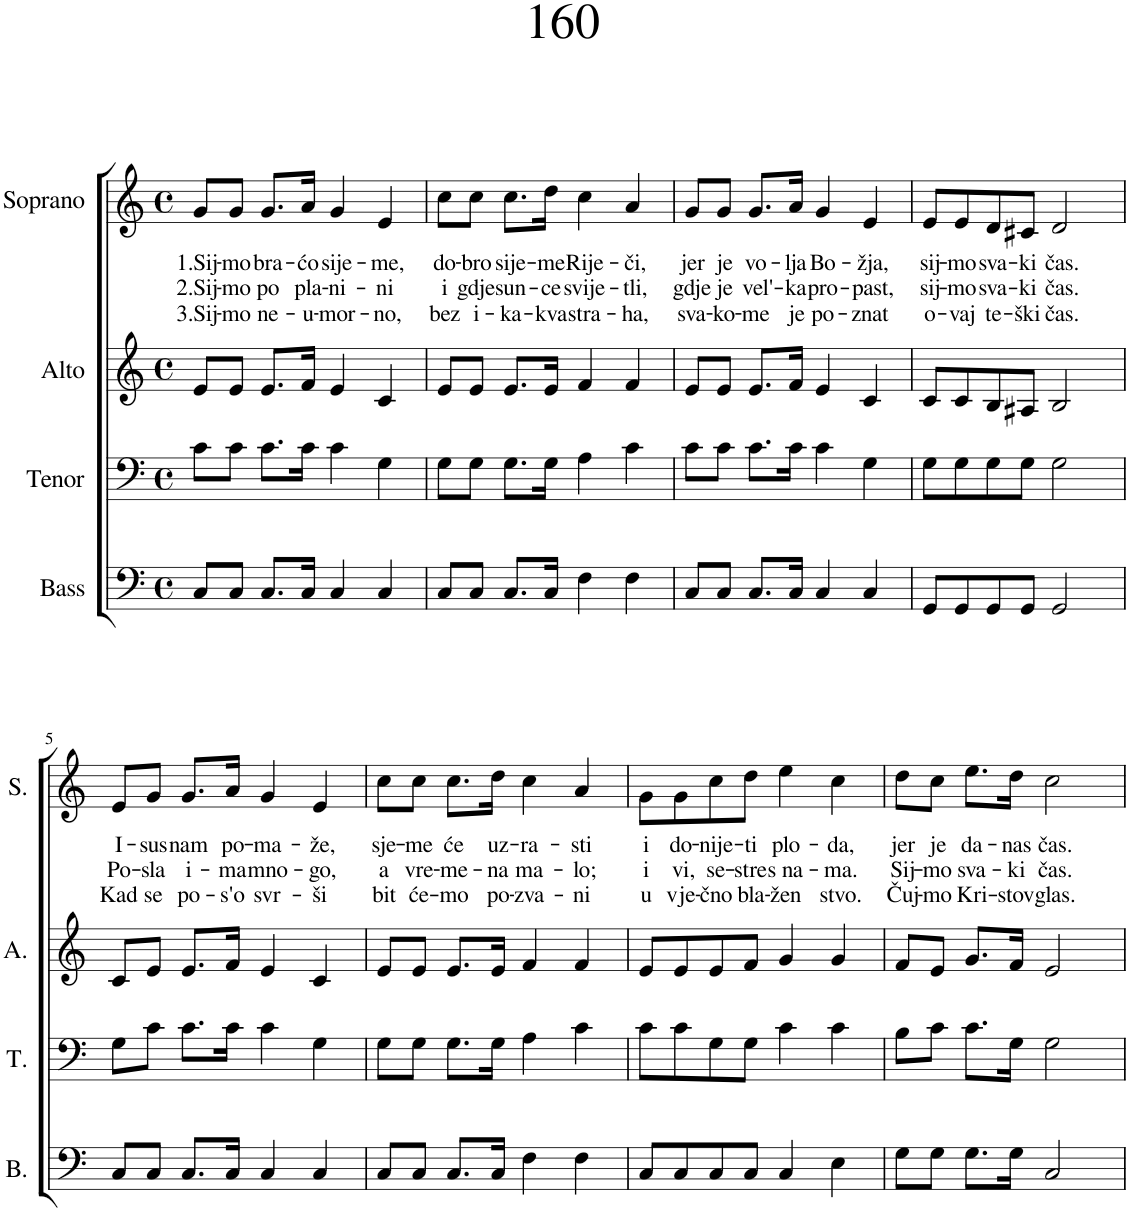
**kern	**kern	**kern	**kern	**text	**text	**text
*part4	*part3	*part2	*part1	*part1	*part1	*part1
*staff4	*staff3	*staff2	*staff1	*staff1	*staff1	*staff1
*I"Bass	*I"Tenor	*I"Alto	*I"Soprano	*	*	*
*I'B.	*I'T.	*I'A.	*I'S.	*	*	*
*clefF4	*clefF4	*clefG2	*clefG2	*	*	*
*k[]	*k[]	*k[]	*k[]	*	*	*
*M4/4	*M4/4	*M4/4	*M4/4	*	*	*
*met(c)	*met(c)	*met(c)	*met(c)	*	*	*
=1	=1	=1	=1	=1	=1	=1
!	!	!	!	!LO:LY:b	!LO:LY:b	!LO:LY:b
8C/L	8c\L	8e/L	8g/L	1.Sij-	2.Sij-	3.Sij-
!	!	!	!	!LO:LY:b	!LO:LY:b	!LO:LY:b
8C/J	8c\J	8e/J	8g/J	-mo	-mo	-mo
!	!	!	!	!LO:LY:b	!LO:LY:b	!LO:LY:b
8.C/L	8.c\L	8.e/L	8.g/L	bra-	po	ne-
!	!	!	!	!LO:LY:b	!LO:LY:b	!LO:LY:b
16C/Jk	16c\Jk	16f/Jk	16a/Jk	-ćo	pla-	-u-
!	!	!	!	!LO:LY:b	!LO:LY:b	!LO:LY:b
4C/	4c\	4e/	4g/	sije-	-ni-	-mor-
!	!	!	!	!LO:LY:b	!LO:LY:b	!LO:LY:b
4C/	4G\	4c/	4e/	-me,	-ni	-no,
=2	=2	=2	=2	=2	=2	=2
!	!	!	!	!LO:LY:b	!LO:LY:b	!LO:LY:b
8C/L	8G\L	8e/L	8cc\L	do-	i	bez
!	!	!	!	!LO:LY:b	!LO:LY:b	!LO:LY:b
8C/J	8G\J	8e/J	8cc\J	-bro	gdje	i-
!	!	!	!	!LO:LY:b	!LO:LY:b	!LO:LY:b
8.C/L	8.G\L	8.e/L	8.cc\L	sije-	sun-	-ka-
!	!	!	!	!LO:LY:b	!LO:LY:b	!LO:LY:b
16C/Jk	16G\Jk	16e/Jk	16dd\Jk	-me	-ce	-kva
!	!	!	!	!LO:LY:b	!LO:LY:b	!LO:LY:b
4F\	4A\	4f/	4cc\	Rije-	svije-	stra-
!	!	!	!	!LO:LY:b	!LO:LY:b	!LO:LY:b
4F\	4c\	4f/	4a/	-či,	-tli,	-ha,
=3	=3	=3	=3	=3	=3	=3
!	!	!	!	!LO:LY:b	!LO:LY:b	!LO:LY:b
8C/L	8c\L	8e/L	8g/L	jer	gdje	sva-
!	!	!	!	!LO:LY:b	!LO:LY:b	!LO:LY:b
8C/J	8c\J	8e/J	8g/J	je	je	-ko-
!	!	!	!	!LO:LY:b	!LO:LY:b	!LO:LY:b
8.C/L	8.c\L	8.e/L	8.g/L	vo-	vel'-	-me
!	!	!	!	!LO:LY:b	!LO:LY:b	!LO:LY:b
16C/Jk	16c\Jk	16f/Jk	16a/Jk	-lja	-ka	je
!	!	!	!	!LO:LY:b	!LO:LY:b	!LO:LY:b
4C/	4c\	4e/	4g/	Bo-	pro-	po-
!	!	!	!	!LO:LY:b	!LO:LY:b	!LO:LY:b
4C/	4G\	4c/	4e/	-žja,	-past,	-znat
=4	=4	=4	=4	=4	=4	=4
!	!	!	!	!LO:LY:b	!LO:LY:b	!LO:LY:b
8GG/L	8G\L	8c/L	8e/L	sij-	sij-	o-
!	!	!	!	!LO:LY:b	!LO:LY:b	!LO:LY:b
8GG/	8G\	8c/	8e/	-mo	-mo	-vaj
!	!	!	!	!LO:LY:b	!LO:LY:b	!LO:LY:b
8GG/	8G\	8B/	8d/	sva-	sva-	te-
!	!	!	!	!LO:LY:b	!LO:LY:b	!LO:LY:b
8GG/J	8G\J	8A#X/J	8c#X/J	-ki	-ki	-ški
!	!	!	!	!LO:LY:b	!LO:LY:b	!LO:LY:b
2GG/	2G\	2B/	2d/	čas.	čas.	čas.
!!LO:LB:g=z
=5	=5	=5	=5	=5	=5	=5
!	!	!	!	!LO:LY:b	!LO:LY:b	!LO:LY:b
8C/L	8G\L	8c/L	8e/L	I-	Po-	Kad
!	!	!	!	!LO:LY:b	!LO:LY:b	!LO:LY:b
8C/J	8c\J	8e/J	8g/J	-sus	-sla	se
!	!	!	!	!LO:LY:b	!LO:LY:b	!LO:LY:b
8.C/L	8.c\L	8.e/L	8.g/L	nam	i-	po-
!	!	!	!	!LO:LY:b	!LO:LY:b	!LO:LY:b
16C/Jk	16c\Jk	16f/Jk	16a/Jk	po-	-ma	-s'o
!	!	!	!	!LO:LY:b	!LO:LY:b	!LO:LY:b
4C/	4c\	4e/	4g/	-ma-	mno-	svr-
!	!	!	!	!LO:LY:b	!LO:LY:b	!LO:LY:b
4C/	4G\	4c/	4e/	-že,	-go,	-ši
=6	=6	=6	=6	=6	=6	=6
!	!	!	!	!LO:LY:b	!LO:LY:b	!LO:LY:b
8C/L	8G\L	8e/L	8cc\L	sje-	a	bit
!	!	!	!	!LO:LY:b	!LO:LY:b	!LO:LY:b
8C/J	8G\J	8e/J	8cc\J	-me	vre-	će-
!	!	!	!	!LO:LY:b	!LO:LY:b	!LO:LY:b
8.C/L	8.G\L	8.e/L	8.cc\L	će	-me-	-mo
!	!	!	!	!LO:LY:b	!LO:LY:b	!LO:LY:b
16C/Jk	16G\Jk	16e/Jk	16dd\Jk	uz-	-na	po-
!	!	!	!	!LO:LY:b	!LO:LY:b	!LO:LY:b
4F\	4A\	4f/	4cc\	-ra-	ma-	-zva-
!	!	!	!	!LO:LY:b	!LO:LY:b	!LO:LY:b
4F\	4c\	4f/	4a/	-sti	-lo;	-ni
=7	=7	=7	=7	=7	=7	=7
!	!	!	!	!LO:LY:b	!LO:LY:b	!LO:LY:b
8C/L	8c\L	8e/L	8g\L	i	i	u
!	!	!	!	!LO:LY:b	!LO:LY:b	!LO:LY:b
8C/	8c\	8e/	8g\	do-	vi,	vje-
!	!	!	!	!LO:LY:b	!LO:LY:b	!LO:LY:b
8C/	8G\	8e/	8cc\	-nije-	se-	-čno
!	!	!	!	!LO:LY:b	!LO:LY:b	!LO:LY:b
8C/J	8G\J	8f/J	8dd\J	-ti	-stre	bla-
!	!	!	!	!LO:LY:b	!LO:LY:b	!LO:LY:b
4C/	4c\	4g/	4ee\	plo-	s na-	-žen
!	!	!	!	!LO:LY:b	!LO:LY:b	!LO:LY:b
4E\	4c\	4g/	4cc\	-da,	-ma.	stvo.
=8	=8	=8	=8	=8	=8	=8
!	!	!	!	!LO:LY:b	!LO:LY:b	!LO:LY:b
8G\L	8B\L	8f/L	8dd\L	jer	Sij-	Čuj-
!	!	!	!	!LO:LY:b	!LO:LY:b	!LO:LY:b
8G\J	8c\J	8e/J	8cc\J	je	-mo	-mo
!	!	!	!	!LO:LY:b	!LO:LY:b	!LO:LY:b
8.G\L	8.c\L	8.g/L	8.ee\L	da-	sva-	Kri-
!	!	!	!	!LO:LY:b	!LO:LY:b	!LO:LY:b
16G\Jk	16G\Jk	16f/Jk	16dd\Jk	-nas	-ki	-stov
!	!	!	!	!LO:LY:b	!LO:LY:b	!LO:LY:b
2C/	2G\	2e/	2cc\	čas.	čas.	glas.
=	=	=	=	=	=	=
*-	*-	*-	*-	*-	*-	*-
